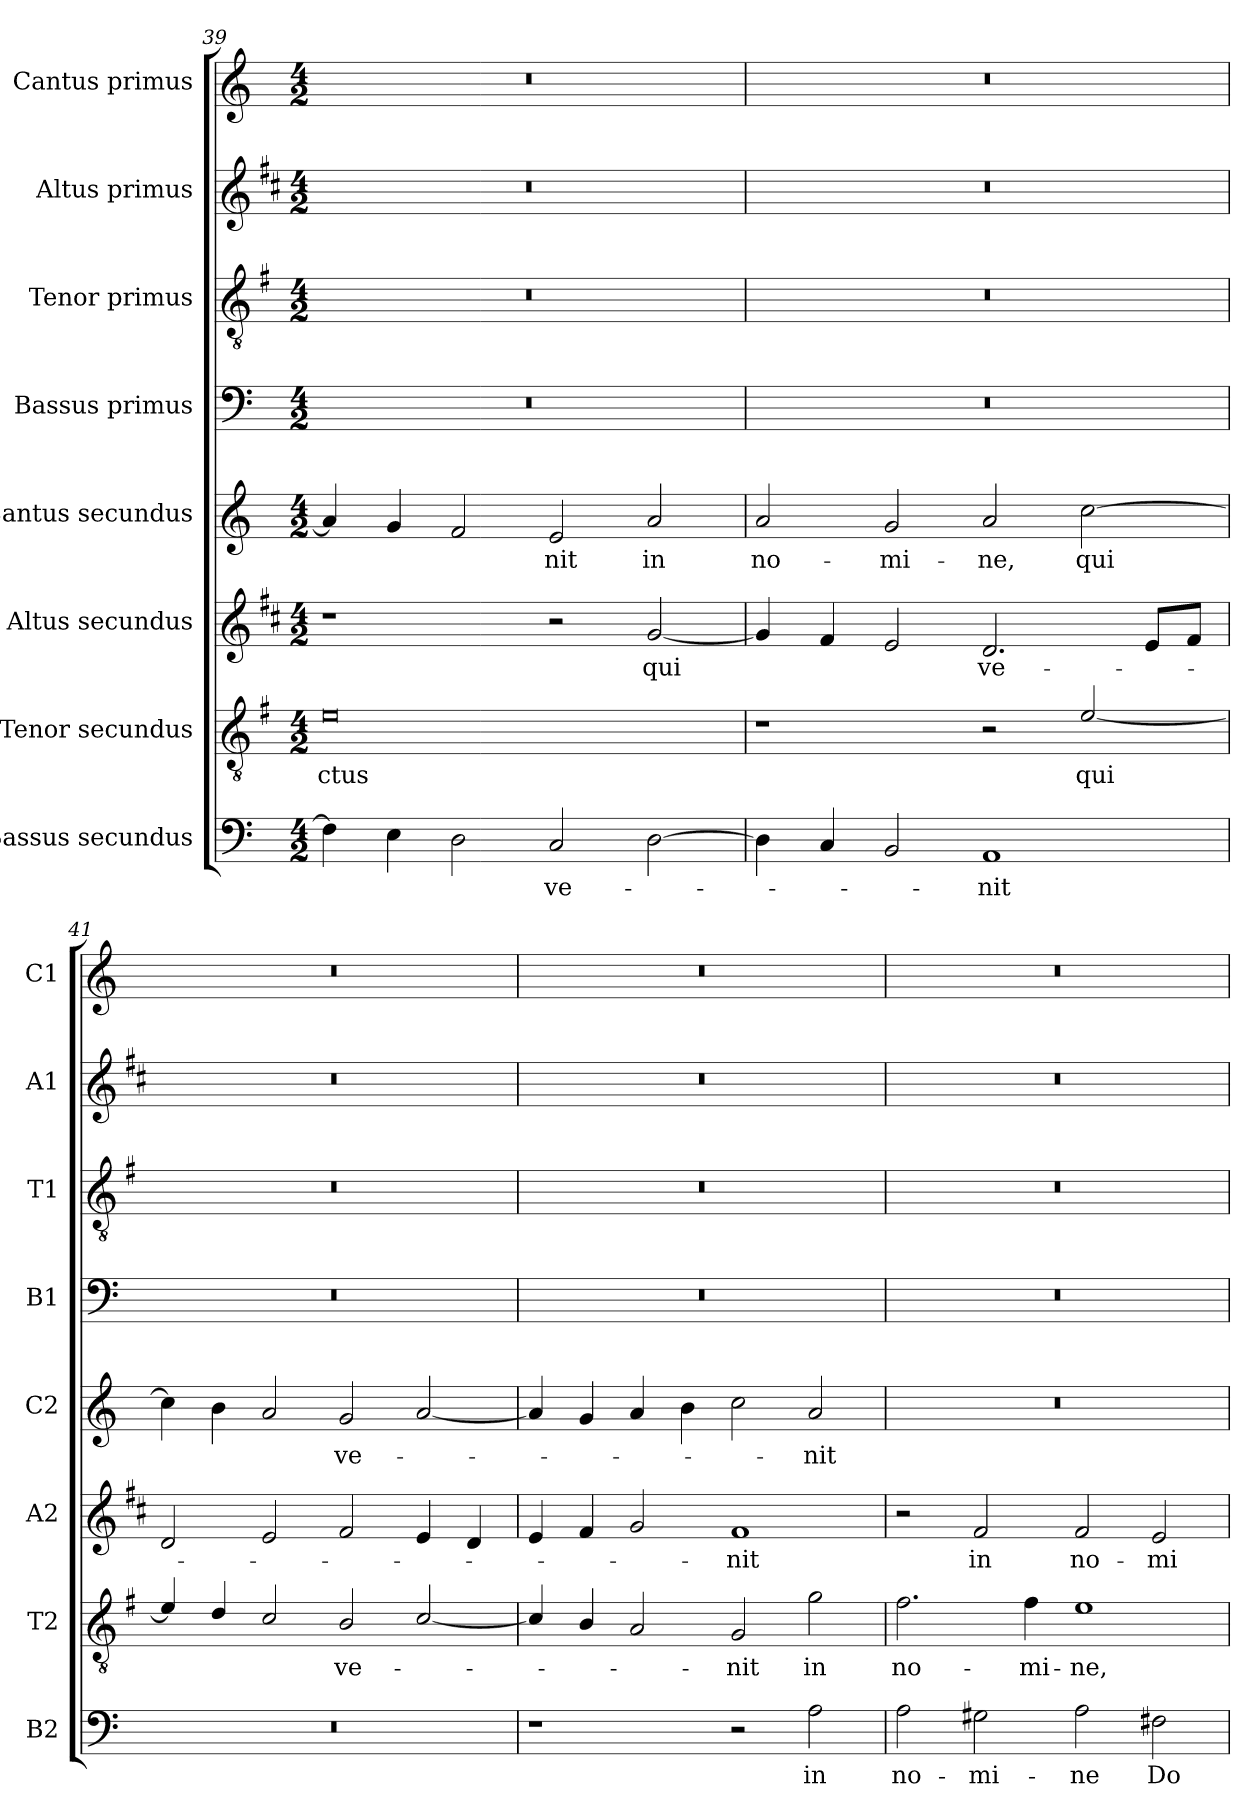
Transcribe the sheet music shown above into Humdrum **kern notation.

**kern	**text	**kern	**text	**kern	**text	**kern	**text	**kern	**kern	**kern	**kern
*part8	*part8	*part7	*part7	*part6	*part6	*part5	*part5	*part4	*part3	*part2	*part1
*staff8	*staff8	*staff7	*staff7	*staff6	*staff6	*staff5	*staff5	*staff4	*staff3	*staff2	*staff1
*I"Bassus secundus	*	*I"Tenor secundus	*	*I"Altus secundus	*	*I"Cantus secundus	*	*I"Bassus primus	*I"Tenor primus	*I"Altus primus	*I"Cantus primus
*I'B2	*	*I'T2	*	*I'A2	*	*I'C2	*	*I'B1	*I'T1	*I'A1	*I'C1
!!LO:LB:g=z
*clefF4	*	*clefGv2	*	*clefG2	*	*clefG2	*	*clefF4	*clefGv2	*clefG2	*clefG2
*	*	*ITrd4c7	*	*ITrd1c2	*	*	*	*	*ITrd4c7	*ITrd1c2	*
*k[]	*	*k[]	*	*k[]	*	*k[]	*	*k[]	*k[]	*k[]	*k[]
*C:	*	*C:	*	*C:	*	*C:	*	*C:	*C:	*C:	*C:
*M4/2	*	*M4/2	*	*M4/2	*	*M4/2	*	*M4/2	*M4/2	*M4/2	*M4/2
=39	=39	=39	=39	=39	=39	=39	=39	=39	=39	=39	=39
!	!	!	!LO:LY:b	!	!	!	!	!	!	!	!
4F\]	.	0A	-ctus	1r	.	4a/]	.	0r	0r	0r	0r
4E\	.	.	.	.	.	4g/	.	.	.	.	.
2D\	.	.	.	.	.	2f/	.	.	.	.	.
!	!LO:LY:b	!	!	!	!	!	!LO:LY:b	!	!	!	!
2C/	ve-	.	.	2r	.	2e/	-nit	.	.	.	.
!	!	!	!	!	!LO:LY:b	!	!LO:LY:b	!	!	!	!
[2D\	.	.	.	[2f/	qui	2a/	in	.	.	.	.
=40	=40	=40	=40	=40	=40	=40	=40	=40	=40	=40	=40
!	!	!	!	!	!	!	!LO:LY:b	!	!	!	!
4D\]	.	1r	.	4f/]	.	2a/	no-	0r	0r	0r	0r
4C/	.	.	.	4e/	.	.	.	.	.	.	.
!	!	!	!	!	!	!	!LO:LY:b	!	!	!	!
2BB/	.	.	.	2d/	.	2g/	-mi-	.	.	.	.
!	!LO:LY:b	!	!	!	!LO:LY:b	!	!LO:LY:b	!	!	!	!
1AA	-nit	2r	.	2.c/	ve-	2a/	-ne,	.	.	.	.
!	!	!	!LO:LY:b	!	!	!	!LO:LY:b	!	!	!	!
.	.	[2A/	qui	.	.	[2cc\	qui	.	.	.	.
.	.	.	.	8d/L	.	.	.	.	.	.	.
.	.	.	.	8e/J	.	.	.	.	.	.	.
=41	=41	=41	=41	=41	=41	=41	=41	=41	=41	=41	=41
0r	.	4A/]	.	2c/	.	4cc\]	.	0r	0r	0r	0r
.	.	4G/	.	.	.	4b\	.	.	.	.	.
.	.	2F/	.	2d/	.	2a/	.	.	.	.	.
!	!	!	!LO:LY:b	!	!	!	!LO:LY:b	!	!	!	!
.	.	2E/	ve-	2e/	.	2g/	ve-	.	.	.	.
.	.	[2F/	.	4d/	.	[2a/	.	.	.	.	.
.	.	.	.	4c/	.	.	.	.	.	.	.
=42	=42	=42	=42	=42	=42	=42	=42	=42	=42	=42	=42
1r	.	4F/]	.	4d/	.	4a/]	.	0r	0r	0r	0r
.	.	4E/	.	4e/	.	4g/	.	.	.	.	.
.	.	2D/	.	2f/	.	4a/	.	.	.	.	.
.	.	.	.	.	.	4b\	.	.	.	.	.
!	!	!	!LO:LY:b	!	!LO:LY:b	!	!	!	!	!	!
2r	.	2C/	-nit	1e	-nit	2cc\	.	.	.	.	.
!	!LO:LY:b	!	!LO:LY:b	!	!	!	!LO:LY:b	!	!	!	!
2A\	in	2c\	in	.	.	2a/	-nit	.	.	.	.
=43	=43	=43	=43	=43	=43	=43	=43	=43	=43	=43	=43
!	!LO:LY:b	!	!LO:LY:b	!	!	!	!	!	!	!	!
2A\	no-	2.B\	no-	2r	.	0r	.	0r	0r	0r	0r
!	!LO:LY:b	!	!	!	!LO:LY:b	!	!	!	!	!	!
2G#X\	-mi-	.	.	2e/	in	.	.	.	.	.	.
!	!	!	!LO:LY:b	!	!	!	!	!	!	!	!
.	.	4B\	-mi-	.	.	.	.	.	.	.	.
!	!LO:LY:b	!	!LO:LY:b	!	!LO:LY:b	!	!	!	!	!	!
2A\	-ne	1A	-ne,	2e/	no-	.	.	.	.	.	.
!	!LO:LY:b	!	!	!	!LO:LY:b	!	!	!	!	!	!
2F#X\	Do-	.	.	2d/	-mi-	.	.	.	.	.	.
=	=	=	=	=	=	=	=	=	=	=	=
*-	*-	*-	*-	*-	*-	*-	*-	*-	*-	*-	*-
